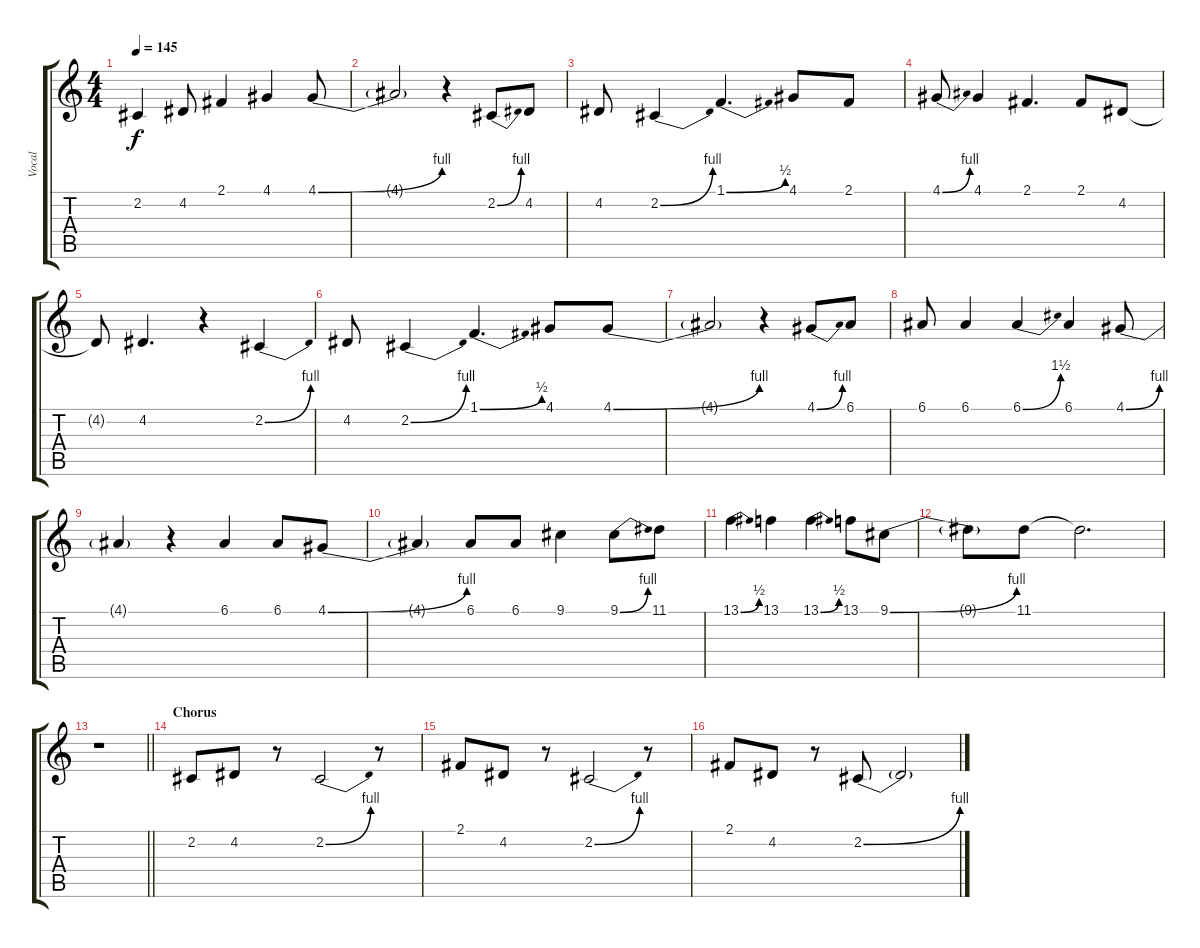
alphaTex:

\track ("Vocal" "Vocal") {instrument trumpet}
\staff {score tabs}
\tuning (E4 B3 G3 D3 A2 E2) {hide}
\ts (4 4)
\tempo 145
\clef g2
\ks c
2.2{t}.4{dy f} 4.2.8 2.1.4 4.1.4 4.1{be (bend 0 0 60 4)}.8 |
4.1{t}.2 r.4 2.2{be (bend 0 0 60 4)}.8 4.2.8 |
4.2.8 2.2{be (bend 0 0 60 4)}.4 1.1{be (bend 0 0 60 2)}.4{d} 4.1.8 2.1.8 |
4.1{be (bend 0 0 60 4)}.8 4.1.4 2.1.4{d} 2.1.8 4.2.8 |
4.2{t}.8 4.2.4{d} r.4 2.2{be (bend 0 0 60 4)}.4 |
4.2.8 2.2{be (bend 0 0 60 4)}.4 1.1{be (bend 0 0 60 2)}.4{d} 4.1.8 4.1{be (bend 0 0 60 4)}.8 |
4.1{t}.2 r.4 4.1{be (bend 0 0 60 4)}.8 6.1.8 |
6.1.8 6.1.4 6.1{be (bend 0 0 60 6)}.4 6.1.4 4.1{be (bend 0 0 60 4)}.8 |
4.1{t}.4 r.4 6.1.4 6.1.8 4.1{be (bend 0 0 60 4)}.8 |
4.1{t}.4 6.1.8 6.1.8 9.1.4 9.1{be (bend 0 0 60 4)}.8 11.1.8 |
13.1{be (bend 0 0 60 2)}.4 13.1.4 13.1{be (bend 0 0 60 2)}.4 13.1.8 9.1{be (bend 0 0 60 4)}.8 |
9.1{t}.8 11.1.8 11.1{t}.2{d} |
\barLineRight lightlight
r.1 |
\section ("" "Chorus")
2.2.8 4.2.8 r.8 2.2{be (bend 0 0 60 4)}.2 r.8 |
2.1.8 4.2.8 r.8 2.2{be (bend 0 0 60 4)}.2 r.8 |
2.1.8 4.2.8 r.8 2.2{be (bend 0 0 60 4)}.8 2.2{t}.2
